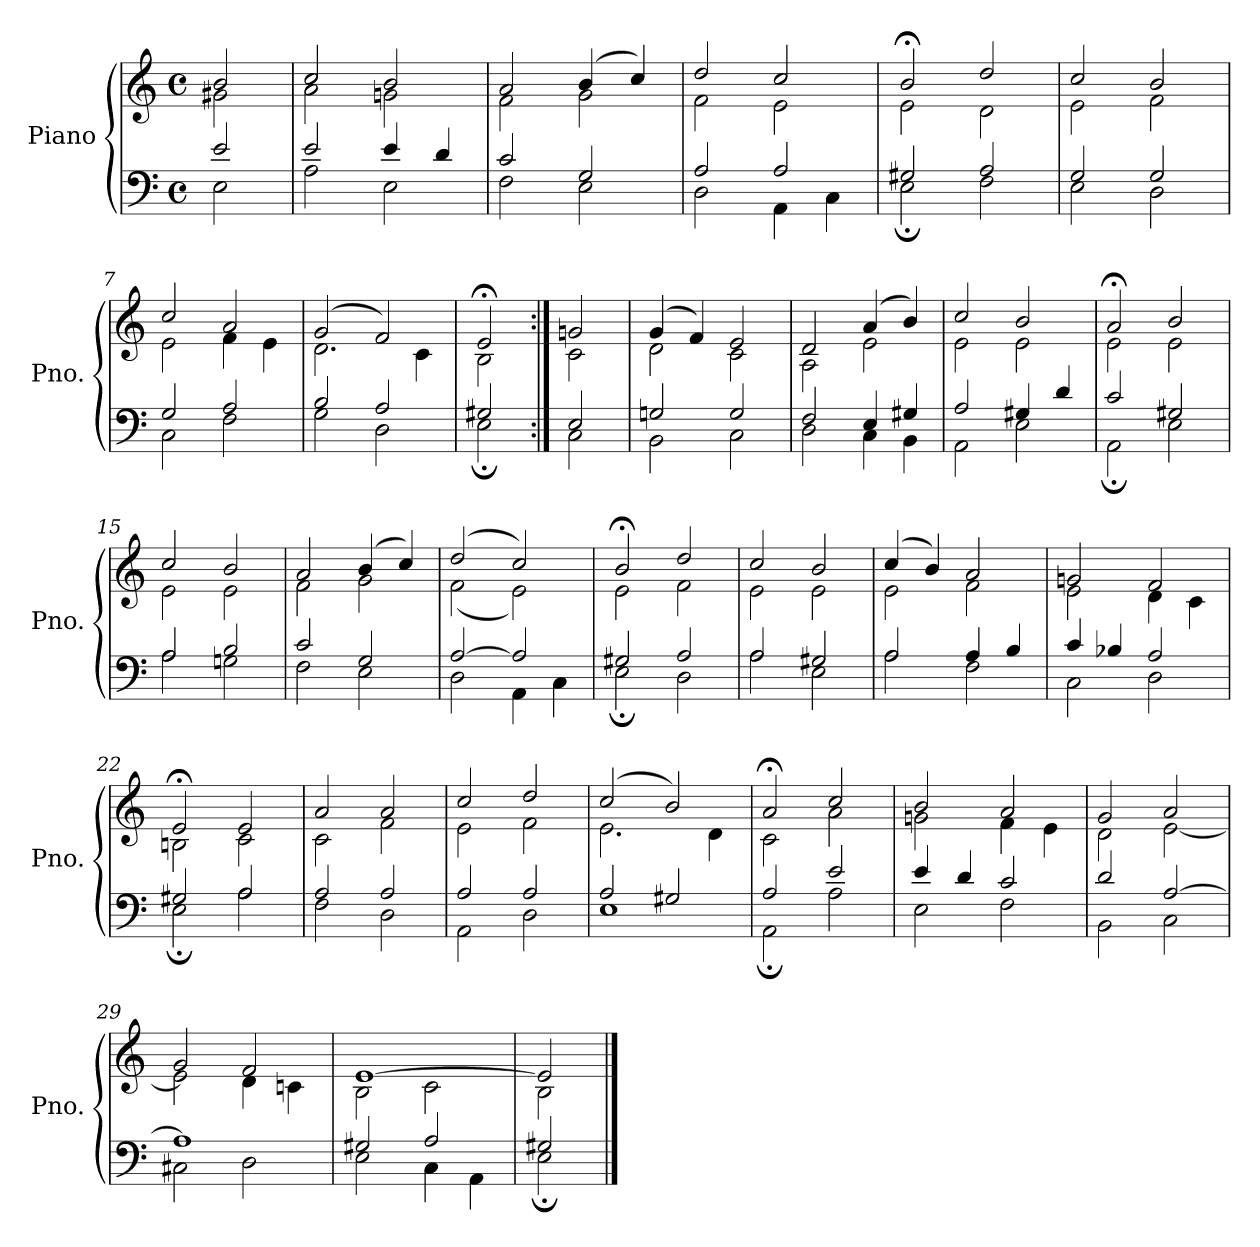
**kern	**kern
*part1	*part1
*staff2	*staff1
*I"Piano	*
*I'Pno.	*
*clefF4	*clefG2
*k[]	*k[]
*M4/4	*M4/4
*met(c)	*met(c)
=1	=1
*^	*^
2e/	2E\	2b/	2g#X\
=2	=2	=2	=2
2e/	2A\	2cc/	2a\
4e/	2E\	2b/	2gn\
4d/	.	.	.
=3	=3	=3	=3
2c/	2F\	2a/	2f\
2G/	2E\	(4b/	2g\
.	.	4cc/)	.
=4	=4	=4	=4
2A/	2D\	2dd/	2f\
2A/	4AA\	2cc/	2e\
.	4C\	.	.
=5	=5	=5	=5
2G#X/	2E;\	2b;</	2e\
2A/	2F\	2dd/	2d\
=6	=6	=6	=6
2G/	2E\	2cc/	2e\
2G/	2D\	2b/	2f\
=7	=7	=7	=7
2G/	2C\	2cc/	2e\
2A/	2F\	2a/	4f\
.	.	.	4e\
=8	=8	=8	=8
2B/	2G\	(2g/	2.d\
2A/	2D\	2f/)	.
.	.	.	4c\
!!LO:LB:g=z	!!
=9	=9	=9	=9
2G#X/	2E;\	2e;</	2B\
=10:|!	=10:|!	=10:|!	=10:|!
2E/	2C\	2gn/	2c\
=11	=11	=11	=11
2Gn/	2BB\	(4g/	2d\
.	.	4f/)	.
2G/	2C\	2e/	2c\
=12	=12	=12	=12
2F/	2D\	2d/	2A\
4E/	4C\	(4a/	2e\
4G#X/	4BB\	4b/)	.
=13	=13	=13	=13
2A/	2AA\	2cc/	2e\
4G#X/	2E\	2b/	2e\
4d/	.	.	.
=14	=14	=14	=14
2c/	2AA;\	2a;</	2e\
2G#X/	2E\	2b/	2e\
=15	=15	=15	=15
2A/	2A\	2cc/	2e\
2B/	2Gn\	2b/	2e\
=16	=16	=16	=16
2c/	2F\	2a/	2f\
2G/	2E\	(4b/	2g\
.	.	4cc/)	.
!!LO:LB:g=z	!!
=17	=17	=17	=17
[2A/	2D\	(2dd/	(2f\
2A/]	4AA\	2cc/)	2e\)
.	4C\	.	.
=18	=18	=18	=18
2G#X/	2E;\	2b;</	2e\
2A/	2D\	2dd/	2f\
=19	=19	=19	=19
2A/	2A\	2cc/	2e\
2G#X/	2E\	2b/	2e\
=20	=20	=20	=20
2A/	2A\	(4cc/	2e\
.	.	4b/)	.
4A/	2F\	2a/	2f\
4B/	.	.	.
=21	=21	=21	=21
4c/	2C\	2gn/	2e\
4B-X/	.	.	.
2A/	2D\	2f/	4d\
.	.	.	4c\
=22	=22	=22	=22
2G#X/	2E;\	2e;</	2Bn\
2A/	2A\	2e/	2c\
=23	=23	=23	=23
2A/	2F\	2a/	2c\
2A/	2D\	2a/	2f\
=24	=24	=24	=24
2A/	2AA\	2cc/	2e\
2A/	2D\	2dd/	2f\
!!LO:LB:g=z	!!
=25	=25	=25	=25
2A/	1E	(2cc/	2.e\
2G#X/	.	2b/)	.
.	.	.	4d\
=26	=26	=26	=26
2A/	2AA;\	2a;</	2c\
2e/	2A\	2cc/	2a\
=27	=27	=27	=27
4e/	2E\	2b/	2gn\
4d/	.	.	.
2c/	2F\	2a/	4f\
.	.	.	4e\
=28	=28	=28	=28
2d/	2BB\	2g/	2d\
[2A/	2C\	2a/	[2e\
=29	=29	=29	=29
1A]	2C#X\	2g/	2e\]
.	2D\	2f/	4d\
.	.	.	4cn\
=30	=30	=30	=30
2G#X/	2E\	[1e	2B\
2A/	4C\	.	2c\
.	4AA\	.	.
=31	=31	=31	=31
2G#X/	2E;\	2e/]	2B\
*v	*v	*	*
*	*v	*v
==	==
*-	*-
